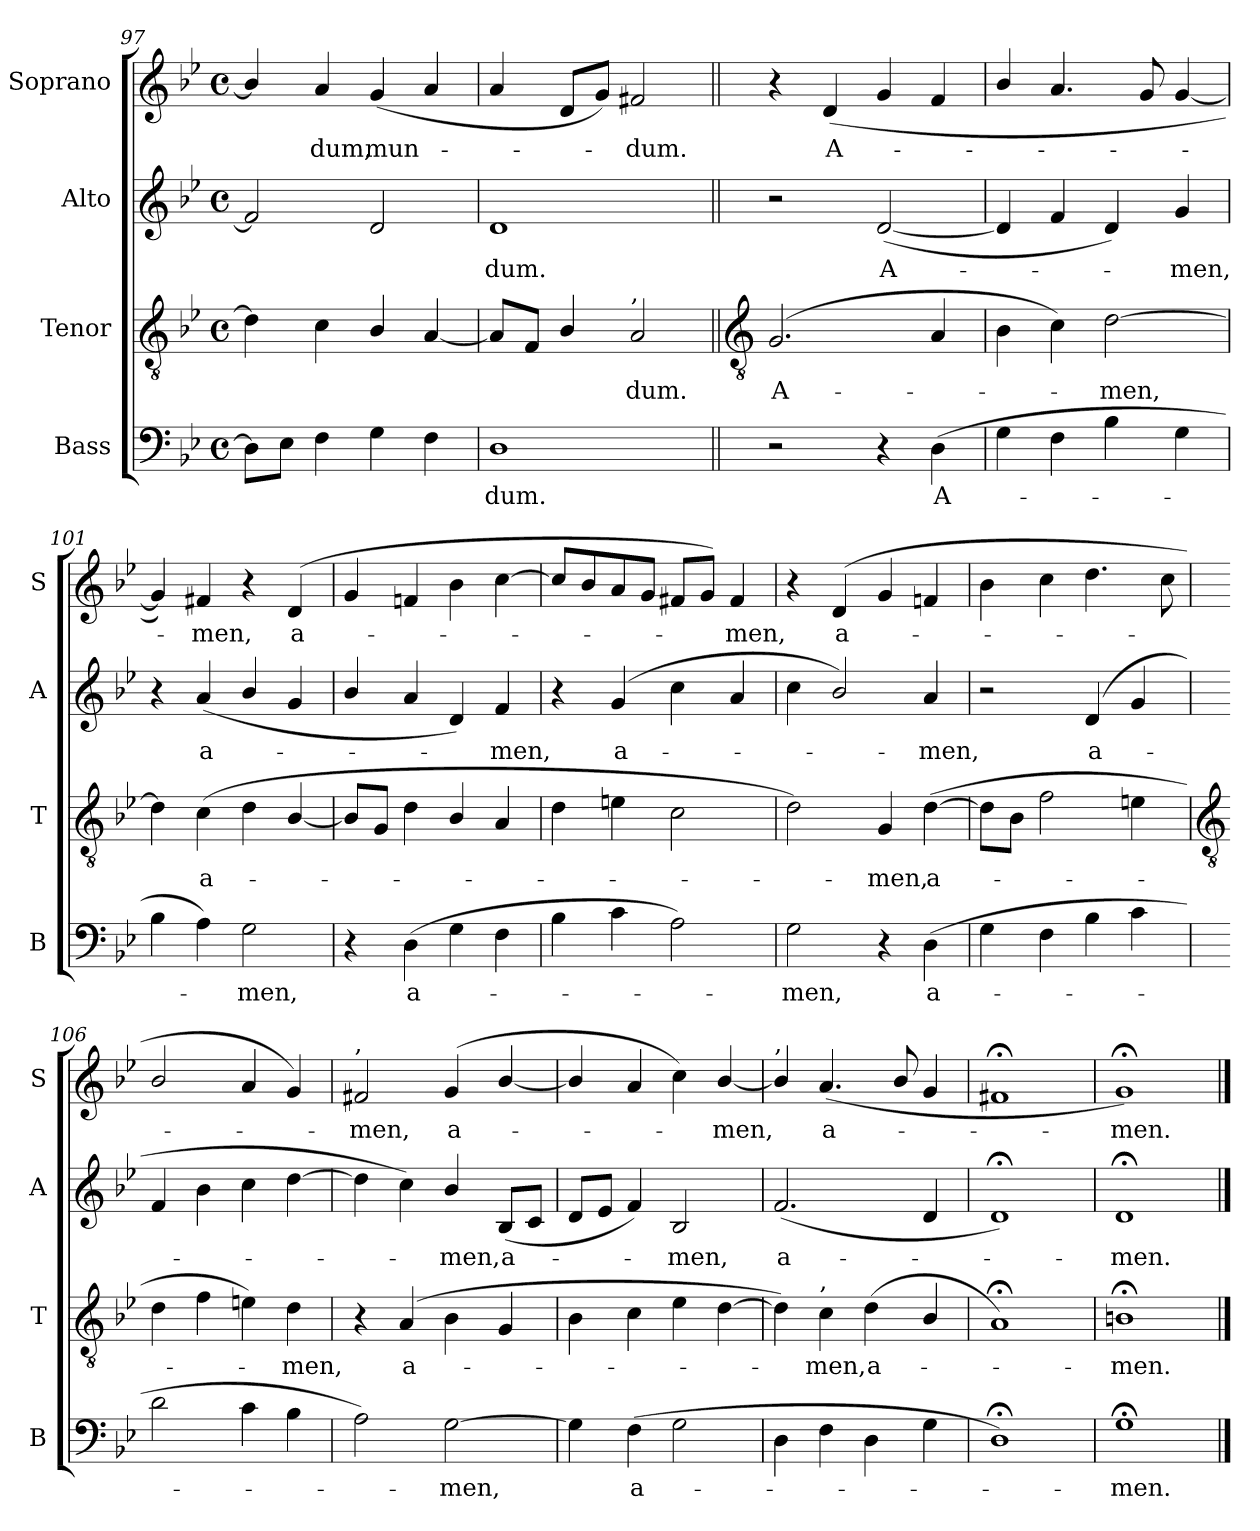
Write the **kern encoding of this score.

**kern	**text	**kern	**text	**kern	**text	**kern	**text
*part4	*part4	*part3	*part3	*part2	*part2	*part1	*part1
*staff4	*staff4	*staff3	*staff3	*staff2	*staff2	*staff1	*staff1
*I"Bass	*	*I"Tenor	*	*I"Alto	*	*I"Soprano	*
*I'B	*	*I'T	*	*I'A	*	*I'S	*
*clefF4	*	*clefGv2	*	*clefG2	*	*clefG2	*
*k[b-e-]	*	*k[b-e-]	*	*k[b-e-]	*	*k[b-e-]	*
*B-:	*	*B-:	*	*B-:	*	*B-:	*
*M4/4	*	*M4/4	*	*M4/4	*	*M4/4	*
*met(c)	*	*met(c)	*	*met(c)	*	*met(c)	*
=97	=97	=97	=97	=97	=97	=97	=97
8DL]	.	4d]	.	2f]	.	4b-/]	.
8E-J	.	.	.	.	.	.	.
!	!	!	!	!	!	!	!LO:LY:b
4F	.	4c	.	.	.	4a	dum,
!	!	!	!	!	!	!	!LO:LY:b
4G	.	4B-/	.	2d	.	(<4g	mun-
4F	.	[4A	.	.	.	4a	.
=98	=98	=98	=98	=98	=98	=98	=98
!	!LO:LY:b	!	!	!	!LO:LY:b	!	!
1D	dum.	8AL]	.	1d	dum.	4a	.
.	.	8FJ	.	.	.	.	.
.	.	4B-/	.	.	.	8dL	.
.	.	.	.	.	.	8gJ)	.
!	!	!LO:TX:a:t=,	!	!	!	!	!
!	!	!	!LO:LY:b	!	!	!	!LO:LY:b
.	.	2A	dum.	.	.	2f#X	dum.
!!LO:LB:g=z
=99||	=99||	=99||	=99||	=99||	=99||	=99||	=99||
*	*	*clefGv2	*	*	*	*	*
!	!	!	!LO:LY:b	!	!	!	!
2r	.	(>2.G	A-	2r	.	4r	.
!	!	!	!	!	!	!	!LO:LY:b
.	.	.	.	.	.	(<4d	A-
!	!	!	!	!	!LO:LY:b	!	!
4r	.	.	.	(<[2d	A-	4g	.
!	!LO:LY:b	!	!	!	!	!	!
(>4D	A-	4A	.	.	.	4f	.
=100	=100	=100	=100	=100	=100	=100	=100
4G	.	4B-	.	4d]	.	4b-/	.
4F	.	4c)	.	4f	.	4.a	.
!	!	!	!LO:LY:b	!	!	!	!
4B-	.	[2d	men,	4d)	.	.	.
.	.	.	.	.	.	8g	.
!	!	!	!	!	!LO:LY:b	!	!
4G	.	.	.	4g	men,	[4g	.
=101	=101	=101	=101	=101	=101	=101	=101
4B-	.	4d]	.	4r	.	4g])	.
!	!	!	!LO:LY:b	!	!LO:LY:b	!	!LO:LY:b
4A)	.	(>4c	a-	(<4a	a-	4f#X	men,
!	!LO:LY:b	!	!	!	!	!	!
2G	men,	4d	.	4b-/	.	4r	.
!	!	!	!	!	!	!	!LO:LY:b
.	.	[4B-/	.	4g	.	(<4d	a-
=102	=102	=102	=102	=102	=102	=102	=102
4r	.	8B-L]	.	4b-/	.	4g	.
.	.	8GJ	.	.	.	.	.
!	!LO:LY:b	!	!	!	!	!	!
(>4D	a-	4d	.	4a	.	4fn	.
4G	.	4B-/	.	4d)	.	4b-	.
!	!	!	!	!	!LO:LY:b	!	!
4F	.	4A	.	4f	men,	[4cc	.
=103	=103	=103	=103	=103	=103	=103	=103
4B-	.	4d	.	4r	.	8ccL]	.
.	.	.	.	.	.	8b-	.
!	!	!	!	!	!LO:LY:b	!	!
4c	.	4en	.	(>4g	a-	8a	.
.	.	.	.	.	.	8gJ	.
2A)	.	2c	.	4cc	.	8f#XL	.
.	.	.	.	.	.	8gJ)	.
!	!	!	!	!	!	!	!LO:LY:b
.	.	.	.	4a	.	4f#	men,
=104	=104	=104	=104	=104	=104	=104	=104
!	!LO:LY:b	!	!	!	!	!	!
2G	men,	2d)	.	4cc	.	4r	.
!	!	!	!	!	!	!	!LO:LY:b
.	.	.	.	2b-/)	.	(<4d	a-
!	!	!	!LO:LY:b	!	!	!	!
4r	.	4G	men,	.	.	4g	.
!	!LO:LY:b	!	!LO:LY:b	!	!LO:LY:b	!	!
(>4D	a-	(>[4d	a-	4a	men,	4fn	.
=105	=105	=105	=105	=105	=105	=105	=105
4G	.	8dL]	.	2r	.	4b-	.
.	.	8B-J	.	.	.	.	.
4F	.	2f	.	.	.	4cc	.
!	!	!	!	!	!LO:LY:b	!	!
4B-	.	.	.	(>4d	a-	4.dd	.
4c	.	4en	.	4g	.	.	.
.	.	.	.	.	.	8cc	.
!!LO:LB:g=z
=106	=106	=106	=106	=106	=106	=106	=106
*	*	*clefGv2	*	*	*	*	*
2d	.	4d	.	4f	.	2b-/	.
.	.	4f	.	4b-	.	.	.
4c	.	4en)	.	4cc	.	4a	.
!	!	!	!LO:LY:b	!	!	!	!
4B-	.	4d	men,	[4dd	.	4g)	.
=107	=107	=107	=107	=107	=107	=107	=107
!	!	!	!	!	!	!LO:TX:a:t=,	!
!	!	!	!	!	!	!	!LO:LY:b
2A)	.	4r	.	4dd]	.	2f#X	men,
!	!	!	!LO:LY:b	!	!	!	!
.	.	(>4A	a-	4cc)	.	.	.
!	!LO:LY:b	!	!	!	!LO:LY:b	!	!LO:LY:b
[2G	men,	4B-	.	4b-/	men,	(<4g	a-
!	!	!	!	!	!LO:LY:b	!	!
.	.	4G	.	(<8B-L	a-	[4b-/	.
.	.	.	.	8cJ	.	.	.
=108	=108	=108	=108	=108	=108	=108	=108
4G]	.	4B-	.	8dL	.	4b-/]	.
.	.	.	.	8e-J	.	.	.
!	!LO:LY:b	!	!	!	!	!	!
(>4F	a-	4c	.	4f)	.	4a	.
!	!	!	!	!	!LO:LY:b	!	!
2G	.	4e-	.	2B-	men,	4cc)	.
!	!	!	!	!	!	!	!LO:LY:b
.	.	[4d	.	.	.	[4b-/	men,
=109	=109	=109	=109	=109	=109	=109	=109
!	!	!	!	!	!	!LO:TX:a:t=,	!
!	!	!	!	!	!LO:LY:b	!	!
4D	.	4d])	.	(<2.f	a-	4b-/]	.
!	!	!LO:TX:a:t=,	!	!	!	!	!
!	!	!	!LO:LY:b	!	!	!	!LO:LY:b
4F	.	4c	men,	.	.	(<4.a	a-
!	!	!	!LO:LY:b	!	!	!	!
4D	.	(<4d	a-	.	.	.	.
.	.	.	.	.	.	8b-/	.
4G	.	4B-/	.	4d	.	4g	.
=110	=110	=110	=110	=110	=110	=110	=110
1D;<)	.	1A;<)	.	1d;<)	.	1f#X;<	.
=111	=111	=111	=111	=111	=111	=111	=111
!	!LO:LY:b	!	!LO:LY:b	!	!LO:LY:b	!	!LO:LY:b
1G;<	men.	1Bn;<	men.	1d;<	men.	1g;<)	men.
==	==	==	==	==	==	==	==
*-	*-	*-	*-	*-	*-	*-	*-
